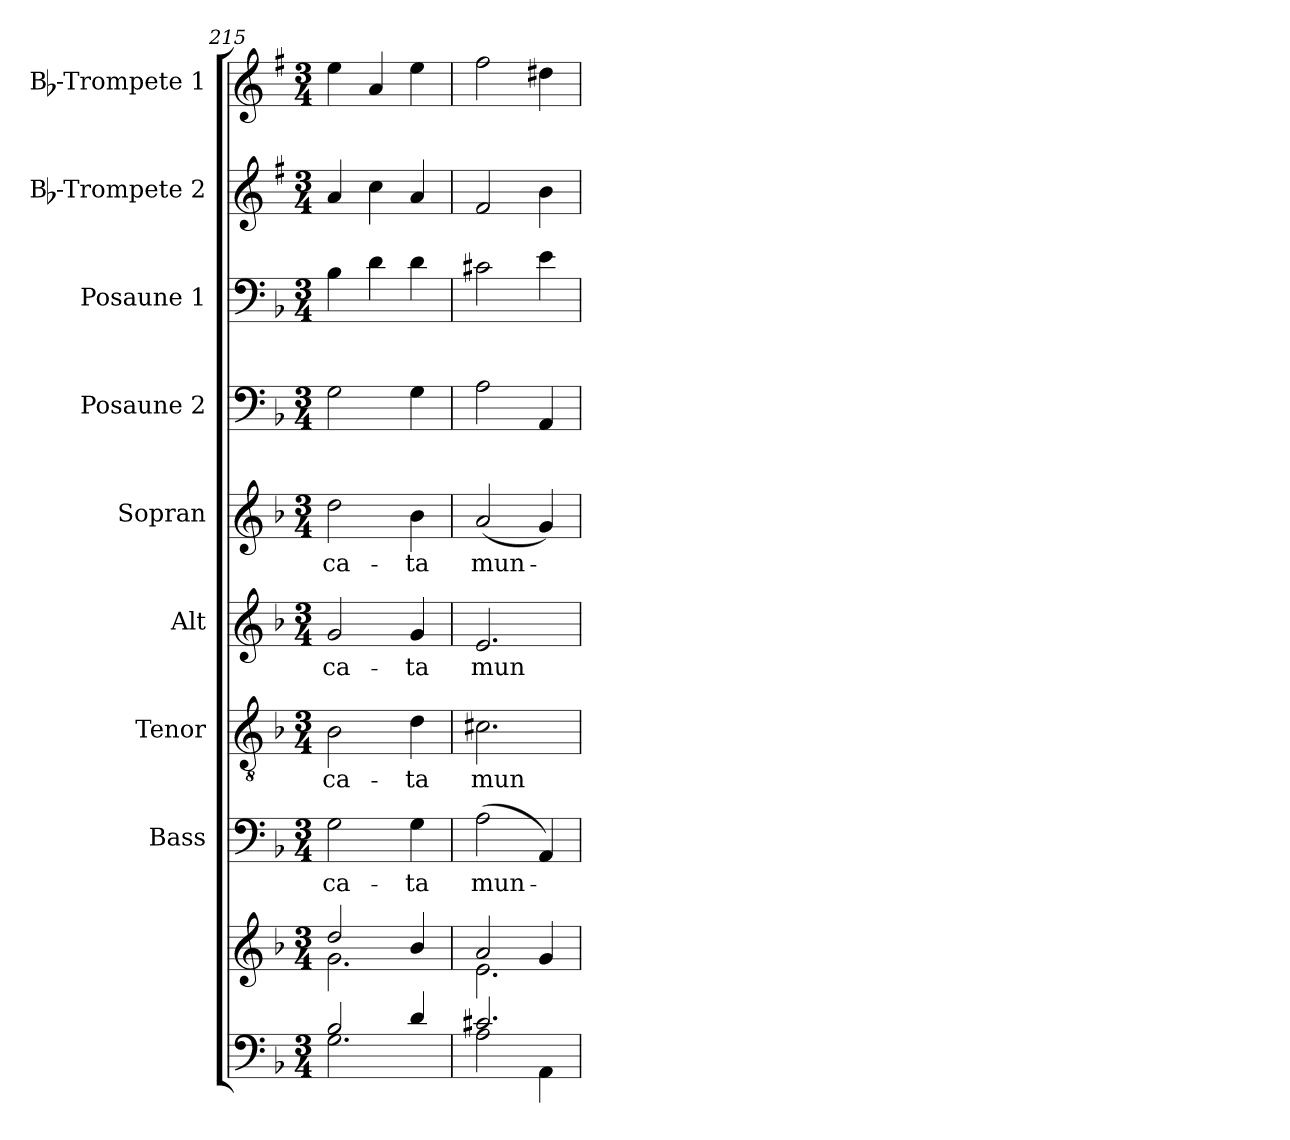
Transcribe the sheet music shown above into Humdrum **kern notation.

**kern	**kern	**kern	**text	**kern	**text	**kern	**text	**kern	**text	**kern	**kern	**kern	**kern
*part9	*part9	*part8	*part8	*part7	*part7	*part6	*part6	*part5	*part5	*part4	*part3	*part2	*part1
*staff10	*staff9	*staff8	*staff8	*staff7	*staff7	*staff6	*staff6	*staff5	*staff5	*staff4	*staff3	*staff2	*staff1
*	*	*I"Bass	*	*I"Tenor	*	*I"Alt	*	*I"Sopran	*	*I"Posaune 2	*I"Posaune 1	*I"Bb-Trompete 2	*I"Bb-Trompete 1
*	*	*I'B.	*	*I'T.	*	*I'A.	*	*I'S.	*	*I'Pos. 2	*I'Pos. 1	*I'Bb Trp. 2	*I'Bb Trp. 1
*clefF4	*clefG2	*clefF4	*	*clefGv2	*	*clefG2	*	*clefG2	*	*clefF4	*clefF4	*clefG2	*clefG2
*	*	*	*	*	*	*	*	*	*	*	*	*ITrd1c2	*ITrd1c2
*k[b-]	*k[b-]	*k[b-]	*	*k[b-]	*	*k[b-]	*	*k[b-]	*	*k[b-]	*k[b-]	*k[b-]	*k[b-]
*F:	*F:	*F:	*	*F:	*	*F:	*	*F:	*	*F:	*F:	*F:	*F:
*M3/4	*M3/4	*M3/4	*	*M3/4	*	*M3/4	*	*M3/4	*	*M3/4	*M3/4	*M3/4	*M3/4
=215	=215	=215	=215	=215	=215	=215	=215	=215	=215	=215	=215	=215	=215
*^	*^	*	*	*	*	*	*	*	*	*	*	*	*
!	!	!	!	!	!LO:LY:b	!	!LO:LY:b	!	!LO:LY:b	!	!LO:LY:b	!	!	!	!
2B-/	2.G\	2dd/	2.g\	2G\	-ca-	2B-\	-ca-	2g/	-ca-	2dd\	-ca-	2G\	4B-\	4g/	4dd\
.	.	.	.	.	.	.	.	.	.	.	.	.	4d\	4b-\	4g/
!	!	!	!	!	!LO:LY:b	!	!LO:LY:b	!	!LO:LY:b	!	!LO:LY:b	!	!	!	!
4d/	.	4b-/	.	4G\	-ta	4d\	-ta	4g/	-ta	4b-\	-ta	4G\	4d\	4g/	4dd\
=216	=216	=216	=216	=216	=216	=216	=216	=216	=216	=216	=216	=216	=216	=216	=216
!	!	!	!	!	!LO:LY:b	!	!LO:LY:b	!	!LO:LY:b	!	!LO:LY:b	!	!	!	!
2.c#X/	2A\	2a/	2.e\	(>2A\	mun-	2.c#X\	mun-	2.e/	mun-	(<2a/	mun-	2A\	2c#X\	2e/	2ee\
.	4AA\	4g/	.	4AA/)	.	.	.	.	.	4g/)	.	4AA/	4e\	4a\	4cc#X\
*v	*v	*	*	*	*	*	*	*	*	*	*	*	*	*	*
*	*v	*v	*	*	*	*	*	*	*	*	*	*	*	*
=	=	=	=	=	=	=	=	=	=	=	=	=	=
*-	*-	*-	*-	*-	*-	*-	*-	*-	*-	*-	*-	*-	*-
